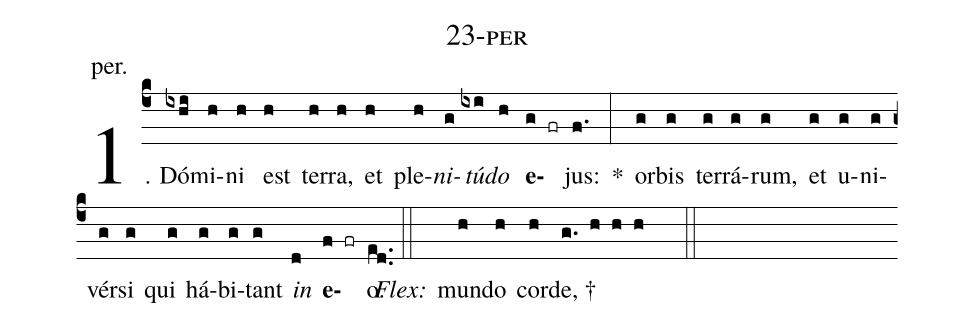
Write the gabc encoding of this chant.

name: 23-per;
annotation: per.;
%%
(c4)1. Dó(ixhi)mi(h)ni(h) est(h) ter(h)ra,(h) et(h) ple(h)<i>ni</i>(g)<i>tú</i>(ixi)<i>do</i>(h) <b>e</b>(g fr)jus:(f.) *(:) or(g)bis(g) ter(g)rá(g)rum,(g) et(g) u(g)ni(g)vér(g)si(g) qui(g) há(g)bi(g)tant(g) <i>in</i>(d) <b>e</b>(f fr)o.(ed..) (::)
<i>Flex:</i>()  mun(h)do(h) cor(h)de, †(g. h h h  ::)
